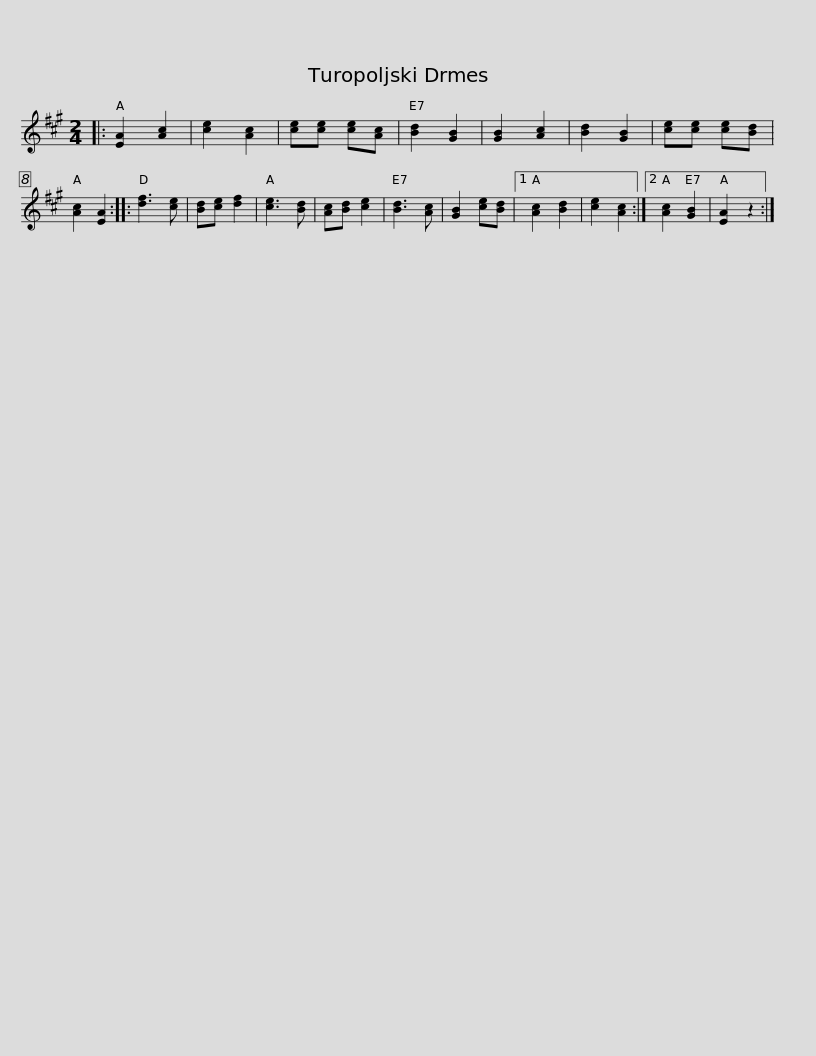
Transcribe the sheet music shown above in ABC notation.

X:1
L:1/8
M:2/4
I:linebreak $
K:A
V:1 treble
V:1
|: [EA]2 [Ac]2 | [ce]2 [Ac]2 | [ce][ce] [ce][Ac] | [Bd]2 [GB]2 | [GB]2 [Ac]2 | %5
 [Bd]2 [GB]2 | [ce][ce] [ce][Bd] | [Ac]2 [EA]2 :: [df]3 [ce] | [Bd][ce] [df]2 | %10
 [ce]3 [Bd] | [Ac][Bd] [ce]2 | [Bd]3 [Ac] |$ [GB]2 [ce][Bd] |1 [Ac]2 [Bd]2 | %15
 [ce]2 [Ac]2 :|2 [Ac]2 [GB]2 | [EA]2 z2 :| %18
